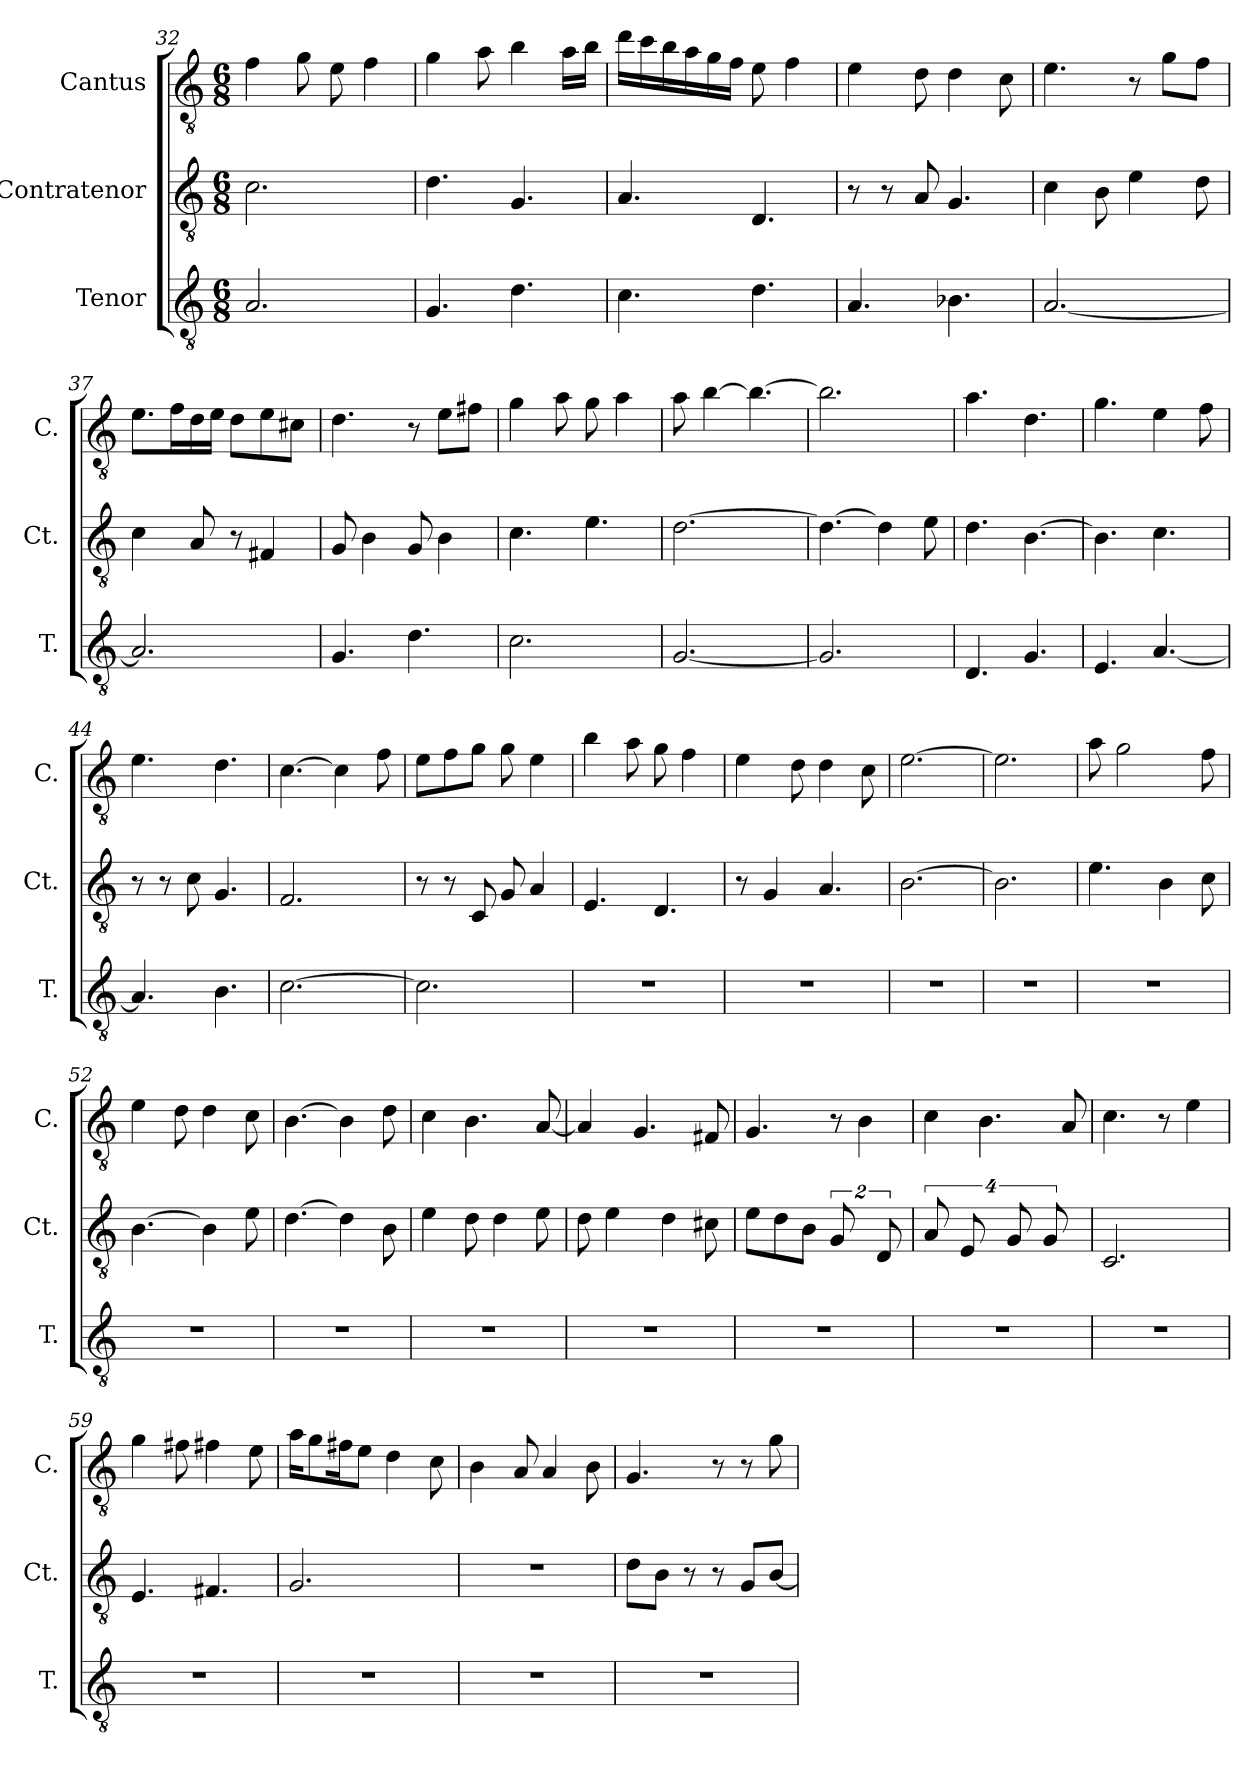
**kern	**kern	**kern
*part3	*part2	*part1
*staff3	*staff2	*staff1
*I"Tenor	*I"Contratenor	*I"Cantus
*I'T.	*I'Ct.	*I'C.
*clefGv2	*clefGv2	*clefGv2
*k[]	*k[]	*k[]
*C:	*C:	*C:
*M6/8	*M6/8	*M6/8
=32	=32	=32
2.A/	2.c\	4f\
.	.	8g\
.	.	8e\
.	.	4f\
=33	=33	=33
4.G/	4.d\	4g\
.	.	8a\
4.d\	4.G/	4b\
.	.	16a\LL
.	.	16b\JJ
=34	=34	=34
4.c\	4.A/	16dd\LL
.	.	16cc\
.	.	16b\
.	.	16a\
.	.	16g\
.	.	16f\JJ
4.d\	4.D/	8e\
.	.	4f\
=35	=35	=35
4.A/	8r	4e\
.	8r	.
.	8A/	8d\
4.B-X\	4.G/	4d\
.	.	8c\
!!LO:LB:g=z
=36	=36	=36
[2.A/	4c\	4.e\
.	8B\	.
.	4e\	8r
.	.	8g\L
.	8d\	8f\J
=37	=37	=37
2.A/]	4c\	8.e\L
.	.	16f\L
.	8A/	16d\
.	.	16e\JJ
.	8r	8d\L
.	4F#X/	8e\
.	.	8c#X\J
=38	=38	=38
4.G/	8G/	4.d\
.	4B\	.
4.d\	8G/	8r
.	4B\	8e\L
.	.	8f#X\J
=39	=39	=39
2.c\	4.c\	4g\
.	.	8a\
.	4.e\	8g\
.	.	4a\
=40	=40	=40
[2.G/	[2.d\	8a\
.	.	[4b\
.	.	4.b\_
=41	=41	=41
2.G/]	4.d\_	2.b\]
.	4d\]	.
.	8e\	.
=42	=42	=42
4.D/	4.d\	4.a\
4.G/	[4.B\	4.d\
!!LO:LB:g=z
=43	=43	=43
4.E/	4.B\]	4.g\
[4.A/	4.c\	4e\
.	.	8f\
=44	=44	=44
4.A/]	8r	4.e\
.	8r	.
.	8c\	.
4.B\	4.G/	4.d\
=45	=45	=45
[2.c\	2.F/	[4.c\
.	.	4c\]
.	.	8f\
=46	=46	=46
2.c\]	8r	8e\L
.	8r	8f\
.	8C/	8g\J
.	8G/	8g\
.	4A/	4e\
=47	=47	=47
2.r	4.E/	4b\
.	.	8a\
.	4.D/	8g\
.	.	4f\
=48	=48	=48
2.r	8r	4e\
.	4G/	.
.	.	8d\
.	4.A/	4d\
.	.	8c\
=49	=49	=49
2.r	[2.B\	[2.e\
=50	=50	=50
2.r	2.B\]	2.e\]
=51	=51	=51
2.r	4.e\	8a\
.	.	2g\
.	4B\	.
.	8c\	8f\
=52	=52	=52
2.r	[4.B\	4e\
.	.	8d\
.	4B\]	4d\
.	8e\	8c\
!!LO:PB:g=z
=53	=53	=53
2.r	[4.d\	[4.B\
.	4d\]	4B\]
.	8B\	8d\
=54	=54	=54
2.r	4e\	4c\
.	8d\	4.B\
.	4d\	.
.	8e\	[8A/
=55	=55	=55
2.r	8d\	4A/]
.	4e\	.
.	.	4.G/
.	4d\	.
.	8c#X\	8F#X/
=56	=56	=56
2.r	8e\L	4.G/
.	8d\	.
.	8B\J	.
.	16%3G/	8r
.	.	4B\
.	16%3D/	.
=57	=57	=57
2.r	16%3A/	4c\
.	16%3E/	.
.	.	4.B\
.	16%3G/	.
.	16%3G/	.
.	.	8A/
=58	=58	=58
2.r	2.C/	4.c\
.	.	8r
.	.	4e\
=59	=59	=59
2.r	4.E/	4g\
.	.	8f#X\
.	4.F#X/	4f#X\
.	.	8e\
!!LO:LB:g=z
=60	=60	=60
2.r	2.G/	16a\KL
.	.	8g\
.	.	16f#X\K
.	.	8e\J
.	.	4d\
.	.	8c\
=61	=61	=61
2.r	2.r	4B\
.	.	8A/
.	.	4A/
.	.	8B\
=62	=62	=62
2.r	8d\L	4.G/
.	8B\J	.
.	8r	.
.	8r	8r
.	8G/L	8r
.	[8B/J	8g\
=	=	=
*-	*-	*-
